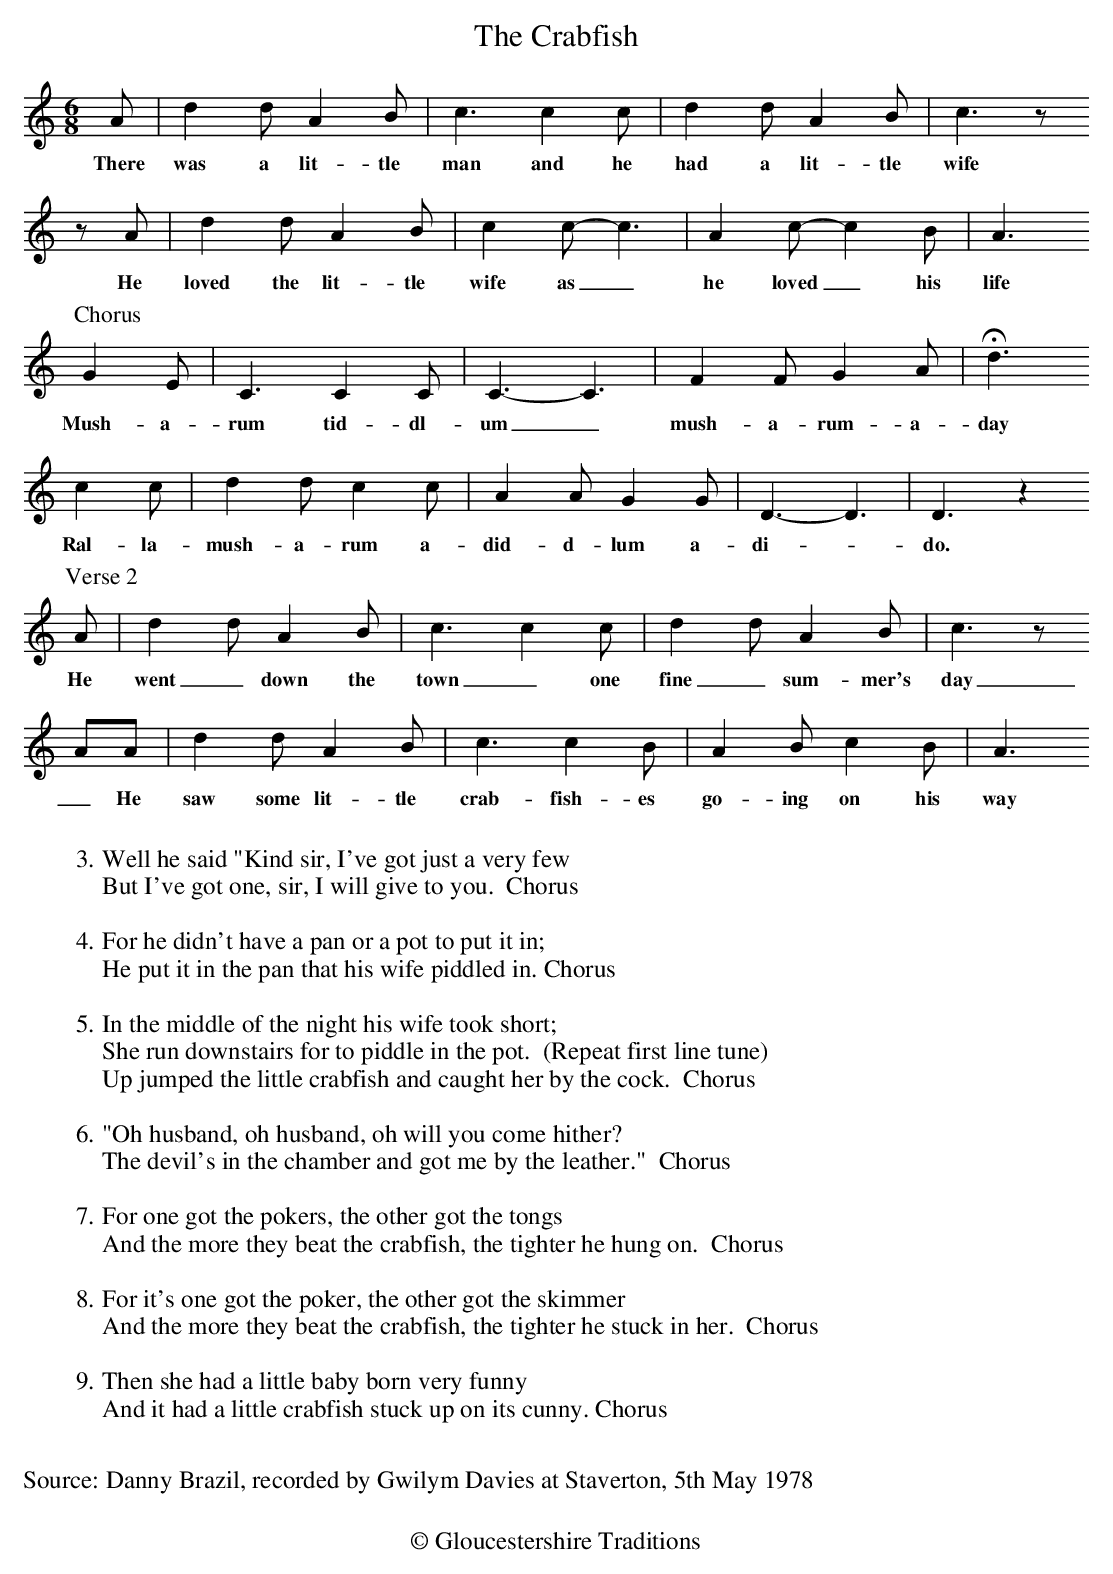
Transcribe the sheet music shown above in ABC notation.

X:1
T:The Crabfish
M:6/8
L:1/8
K:Ddor
A | d2d A2B | c3c2c | d2d A2B | c3z
w:There was a lit-tle man and he had a lit-tle wife
zA | d2dA2B | c2c-c3 |A2c-c2B | A3
w:He loved the lit-tle wife as_ he loved_ his life
[P:Chorus]G2E | C3C2C | C3-C3 | F2FG2A | !fermata!d3
w:Mush-a-rum tid-dl-um_ mush-a-rum-a-day
c2c | d2d c2c|A2AG2G | D3-D3 | D3z2
w:Ral-la-mush-a-rum a-did-d-lum a-di-_do.
[P:Verse 2]A | d2d A2B | c3c2c | d2d A2B | c3z
w:He went_ down the town _one fine_ sum-mer's day
AA |d2dA2B | c3c2B | A2Bc2B | A3
w:_He saw some lit-tle crab-fish-es go-ing on his way
W:
W:3.Well he said "Kind sir, I've got just a very few
W:But I've got one, sir, I will give to you.  Chorus
W:
W:4.For he didn't have a pan or a pot to put it in;
W:He put it in the pan that his wife piddled in. Chorus
W:
W:5.In the middle of the night his wife took short;
W:She run downstairs for to piddle in the pot.  (Repeat first line tune)
W:Up jumped the little crabfish and caught her by the cock.  Chorus
W:
W:6."Oh husband, oh husband, oh will you come hither?
W:The devil's in the chamber and got me by the leather."  Chorus
W:
W:7.For one got the pokers, the other got the tongs
W:And the more they beat the crabfish, the tighter he hung on.  Chorus
W:
W:8.For it's one got the poker, the other got the skimmer
W:And the more they beat the crabfish, the tighter he stuck in her.  Chorus
W:
W:9.Then she had a little baby born very funny
W:And it had a little crabfish stuck up on its cunny. Chorus
W:
W:
